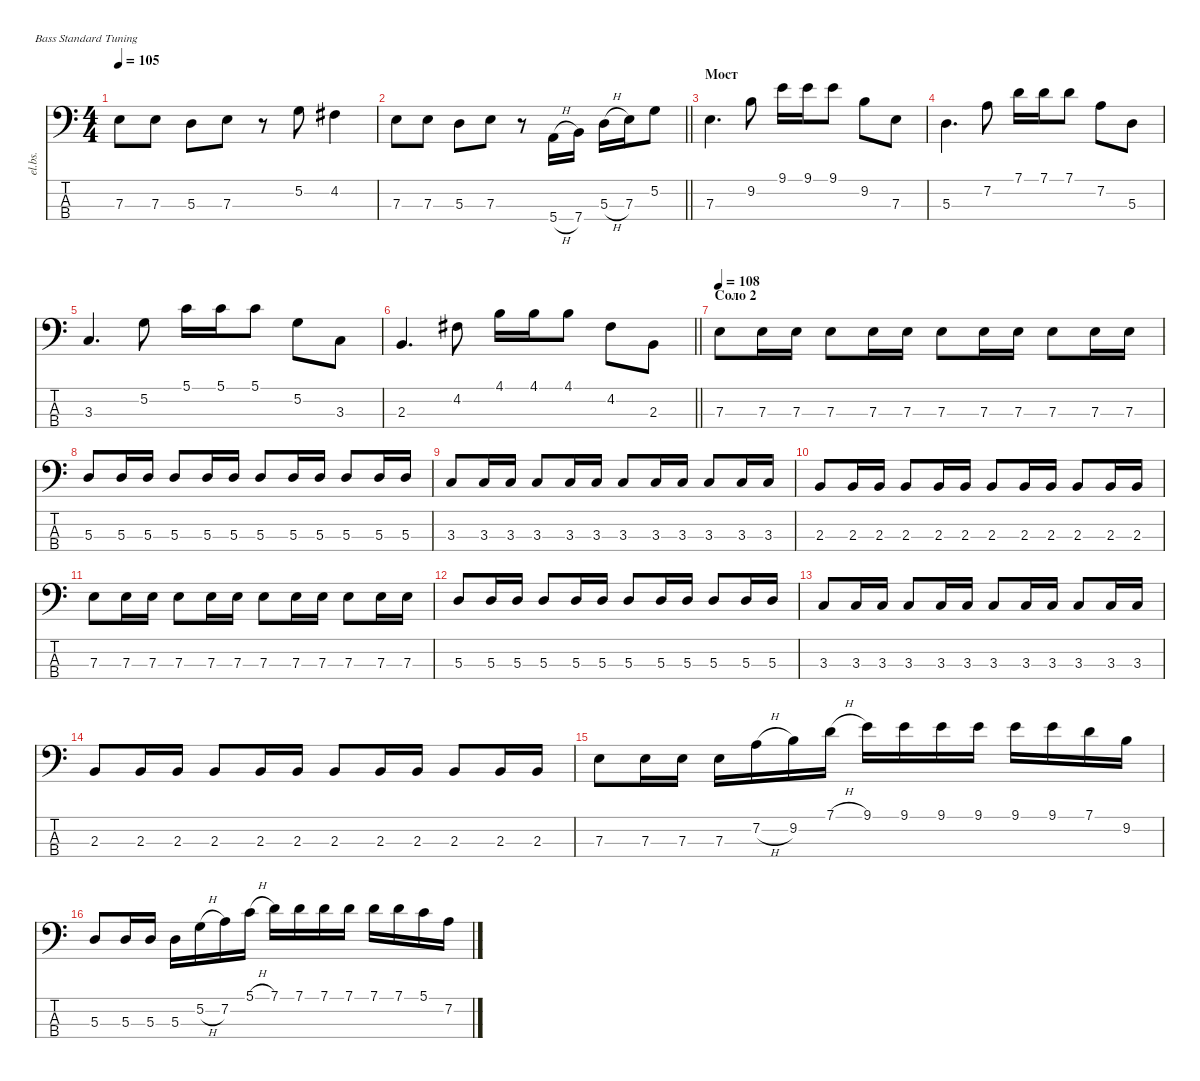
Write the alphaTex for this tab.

\defaultSystemsLayout 4
\hideDynamics
\bracketExtendMode nobrackets
\track ("Бас" "el.bs.") {instrument electricbassfinger}
\staff {score tabs}
\tuning (G2 D2 A1 E1)
\ts (4 4)
\tempo 105
\clef f4
\ks c
7.3.8{dy f beam Down} 7.3.8{beam Down} 5.3.8{beam Down} 7.3.8{beam Down} r.8{beam Down} 5.2.8{beam Down} 4.2{acc #}.4{beam Down} |
\barLineRight lightlight
7.3.8{beam Down} 7.3.8{beam Down} 5.3.8{beam Down} 7.3.8{beam Down} r.8{beam Down} 5.4{h}.16{beam Up} 7.4.16{beam Up} 5.3{h}.16{beam Down} 7.3.16{beam Down} 5.2.8{beam Down} |
\section ("" "Мост")
7.3.4{d beam Down} 9.2.8{beam Down} 9.1.16{beam Down} 9.1.16{beam Down} 9.1.8{beam Down} 9.2.8{beam Down} 7.3.8{beam Down} |
5.3.4{d beam Down} 7.2.8{beam Down} 7.1.16{beam Down} 7.1.16{beam Down} 7.1.8{beam Down} 7.2.8{beam Down} 5.3.8{beam Down} |
3.3.4{d beam Up} 5.2.8{beam Down} 5.1.16{beam Down} 5.1.16{beam Down} 5.1.8{beam Down} 5.2.8{beam Down} 3.3.8{beam Down} |
\barLineRight lightlight
2.3.4{d beam Up} 4.2{acc #}.8{beam Down} 4.1.16{beam Down} 4.1.16{beam Down} 4.1.8{beam Down} 4.2{acc #}.8{beam Down} 2.3.8{beam Down} |
\section ("" "Соло 2")
\tempo 108
7.3.8{beam Down} 7.3.16{beam Down} 7.3.16{beam Down} 7.3.8{beam Down} 7.3.16{beam Down} 7.3.16{beam Down} 7.3.8{beam Down} 7.3.16{beam Down} 7.3.16{beam Down} 7.3.8{beam Down} 7.3.16{beam Down} 7.3.16{beam Down} |
5.3.8{beam Up} 5.3.16{beam Up} 5.3.16{beam Up} 5.3.8{beam Up} 5.3.16{beam Up} 5.3.16{beam Up} 5.3.8{beam Up} 5.3.16{beam Up} 5.3.16{beam Up} 5.3.8{beam Up} 5.3.16{beam Up} 5.3.16{beam Up} |
3.3.8{beam Up} 3.3.16{beam Up} 3.3.16{beam Up} 3.3.8{beam Up} 3.3.16{beam Up} 3.3.16{beam Up} 3.3.8{beam Up} 3.3.16{beam Up} 3.3.16{beam Up} 3.3.8{beam Up} 3.3.16{beam Up} 3.3.16{beam Up} |
2.3.8{beam Up} 2.3.16{beam Up} 2.3.16{beam Up} 2.3.8{beam Up} 2.3.16{beam Up} 2.3.16{beam Up} 2.3.8{beam Up} 2.3.16{beam Up} 2.3.16{beam Up} 2.3.8{beam Up} 2.3.16{beam Up} 2.3.16{beam Up} |
7.3.8{beam Down} 7.3.16{beam Down} 7.3.16{beam Down} 7.3.8{beam Down} 7.3.16{beam Down} 7.3.16{beam Down} 7.3.8{beam Down} 7.3.16{beam Down} 7.3.16{beam Down} 7.3.8{beam Down} 7.3.16{beam Down} 7.3.16{beam Down} |
5.3.8{beam Up} 5.3.16{beam Up} 5.3.16{beam Up} 5.3.8{beam Up} 5.3.16{beam Up} 5.3.16{beam Up} 5.3.8{beam Up} 5.3.16{beam Up} 5.3.16{beam Up} 5.3.8{beam Up} 5.3.16{beam Up} 5.3.16{beam Up} |
3.3.8{beam Up} 3.3.16{beam Up} 3.3.16{beam Up} 3.3.8{beam Up} 3.3.16{beam Up} 3.3.16{beam Up} 3.3.8{beam Up} 3.3.16{beam Up} 3.3.16{beam Up} 3.3.8{beam Up} 3.3.16{beam Up} 3.3.16{beam Up} |
2.3.8{beam Up} 2.3.16{beam Up} 2.3.16{beam Up} 2.3.8{beam Up} 2.3.16{beam Up} 2.3.16{beam Up} 2.3.8{beam Up} 2.3.16{beam Up} 2.3.16{beam Up} 2.3.8{beam Up} 2.3.16{beam Up} 2.3.16{beam Up} |
7.3.8{beam Down} 7.3.16{beam Down} 7.3.16{beam Down} 7.3.16{beam Down} 7.2{h}.16{beam Down} 9.2.16{beam Down} 7.1{h}.16{beam Down} 9.1.16{beam Down} 9.1.16{beam Down} 9.1.16{beam Down} 9.1.16{beam Down} 9.1.16{beam Down} 9.1.16{beam Down} 7.1.16{beam Down} 9.2.16{beam Down} |
5.3.8{beam Up} 5.3.16{beam Up} 5.3.16{beam Up} 5.3.16{beam Down} 5.2{h}.16{beam Down} 7.2.16{beam Down} 5.1{h}.16{beam Down} 7.1.16{beam Down} 7.1.16{beam Down} 7.1.16{beam Down} 7.1.16{beam Down} 7.1.16{beam Down} 7.1.16{beam Down} 5.1.16{beam Down} 7.2.16{beam Down}
